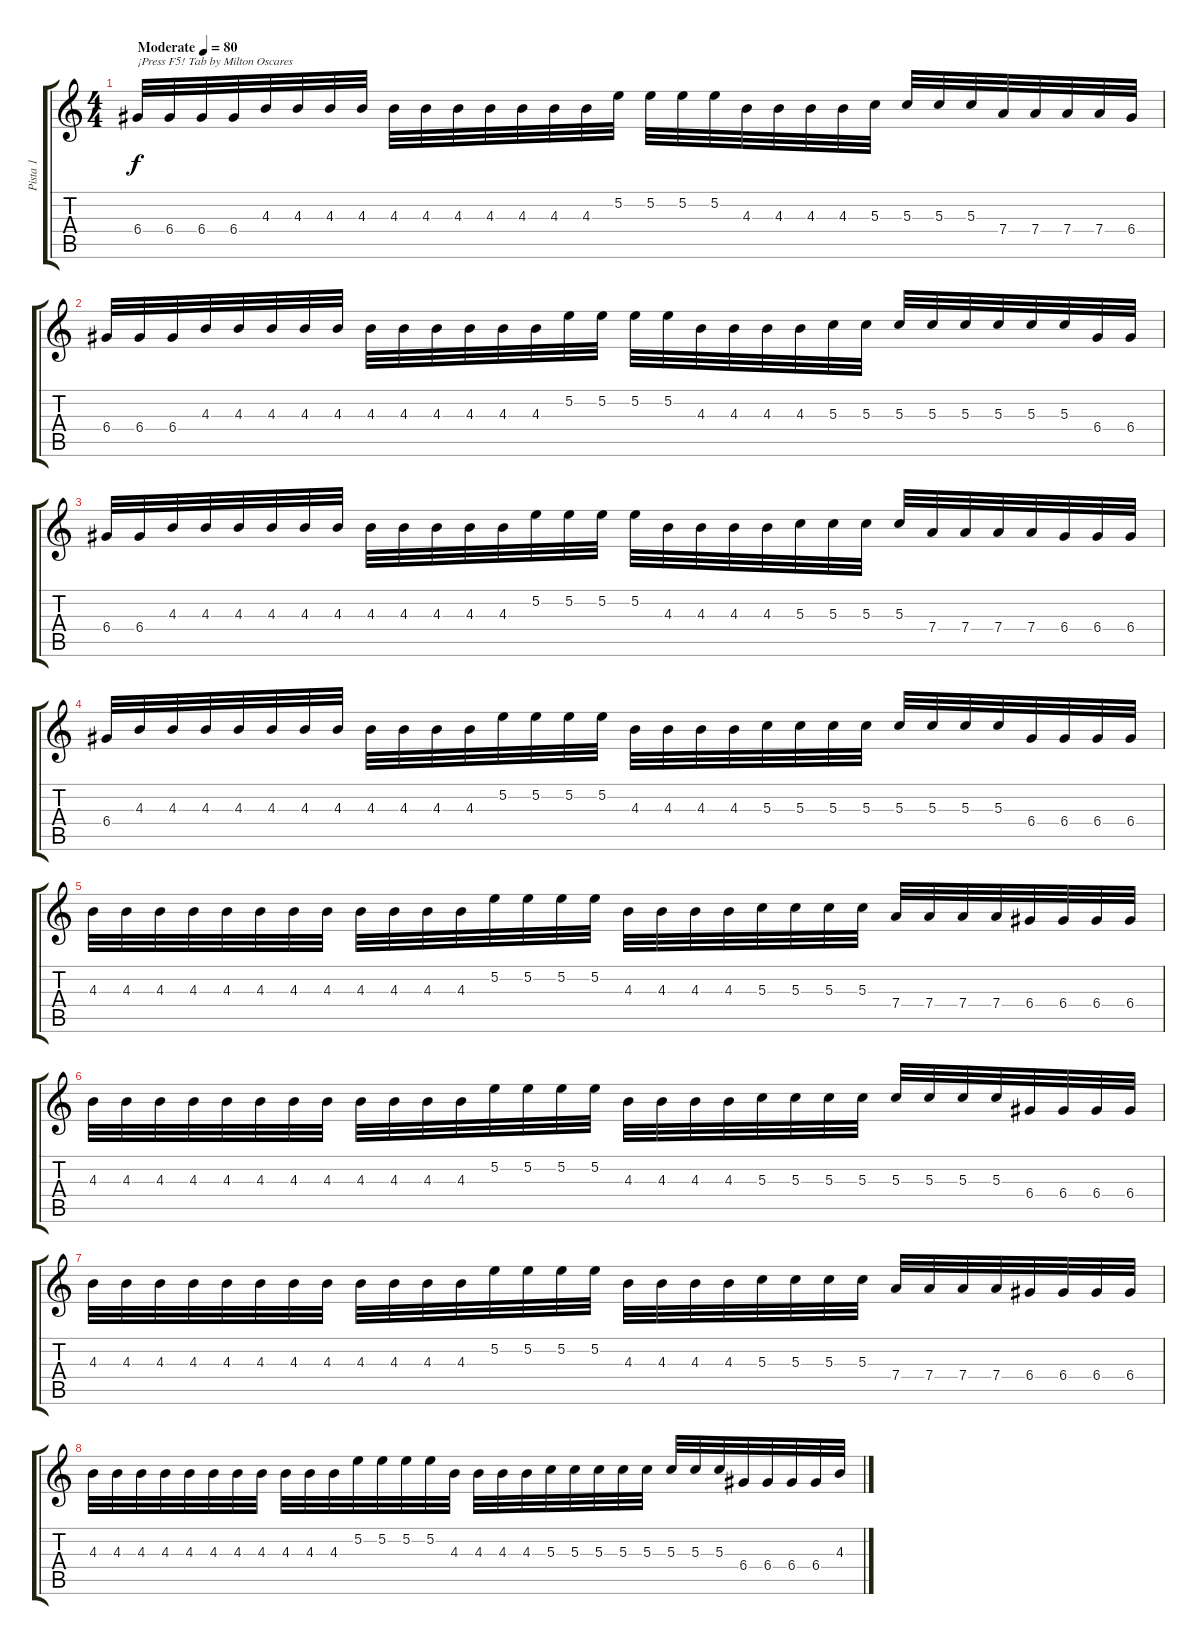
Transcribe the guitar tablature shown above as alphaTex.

\track ("Pista 1" "Pista 1") {instrument distortionguitar}
\staff {score tabs}
\tuning (E4 B3 G3 D3 A2 E2) {hide}
\ts (4 4)
\tempo (80 "Moderate")
\clef g2
\ks c
6.4.32{txt "¡Press F5! Tab by Milton Oscares" dy f instrument distortionguitar} 6.4.32 6.4.32 6.4.32 4.3.32 4.3.32 4.3.32 4.3.32 4.3.32 4.3.32 4.3.32 4.3.32 4.3.32 4.3.32 4.3.32 5.2.32 5.2.32 5.2.32 5.2.32 4.3.32 4.3.32 4.3.32 4.3.32 5.3.32 5.3.32 5.3.32 5.3.32 7.4.32 7.4.32 7.4.32 7.4.32 6.4.32 |
6.4.32 6.4.32 6.4.32 4.3.32 4.3.32 4.3.32 4.3.32 4.3.32 4.3.32 4.3.32 4.3.32 4.3.32 4.3.32 4.3.32 5.2.32 5.2.32 5.2.32 5.2.32 4.3.32 4.3.32 4.3.32 4.3.32 5.3.32 5.3.32 5.3.32 5.3.32 5.3.32 5.3.32 5.3.32 5.3.32 6.4.32 6.4.32 |
6.4.32 6.4.32 4.3.32 4.3.32 4.3.32 4.3.32 4.3.32 4.3.32 4.3.32 4.3.32 4.3.32 4.3.32 4.3.32 5.2.32 5.2.32 5.2.32 5.2.32 4.3.32 4.3.32 4.3.32 4.3.32 5.3.32 5.3.32 5.3.32 5.3.32 7.4.32 7.4.32 7.4.32 7.4.32 6.4.32 6.4.32 6.4.32 |
6.4.32 4.3.32 4.3.32 4.3.32 4.3.32 4.3.32 4.3.32 4.3.32 4.3.32 4.3.32 4.3.32 4.3.32 5.2.32 5.2.32 5.2.32 5.2.32 4.3.32 4.3.32 4.3.32 4.3.32 5.3.32 5.3.32 5.3.32 5.3.32 5.3.32 5.3.32 5.3.32 5.3.32 6.4.32 6.4.32 6.4.32 6.4.32 |
4.3.32 4.3.32 4.3.32 4.3.32 4.3.32 4.3.32 4.3.32 4.3.32 4.3.32 4.3.32 4.3.32 4.3.32 5.2.32 5.2.32 5.2.32 5.2.32 4.3.32 4.3.32 4.3.32 4.3.32 5.3.32 5.3.32 5.3.32 5.3.32 7.4.32 7.4.32 7.4.32 7.4.32 6.4.32 6.4.32 6.4.32 6.4.32 |
4.3.32 4.3.32 4.3.32 4.3.32 4.3.32 4.3.32 4.3.32 4.3.32 4.3.32 4.3.32 4.3.32 4.3.32 5.2.32 5.2.32 5.2.32 5.2.32 4.3.32 4.3.32 4.3.32 4.3.32 5.3.32 5.3.32 5.3.32 5.3.32 5.3.32 5.3.32 5.3.32 5.3.32 6.4.32 6.4.32 6.4.32 6.4.32 |
4.3.32 4.3.32 4.3.32 4.3.32 4.3.32 4.3.32 4.3.32 4.3.32 4.3.32 4.3.32 4.3.32 4.3.32 5.2.32 5.2.32 5.2.32 5.2.32 4.3.32 4.3.32 4.3.32 4.3.32 5.3.32 5.3.32 5.3.32 5.3.32 7.4.32 7.4.32 7.4.32 7.4.32 6.4.32 6.4.32 6.4.32 6.4.32 |
4.3.32 4.3.32 4.3.32 4.3.32 4.3.32 4.3.32 4.3.32 4.3.32 4.3.32 4.3.32 4.3.32 5.2.32 5.2.32 5.2.32 5.2.32 4.3.32 4.3.32 4.3.32 4.3.32 5.3.32 5.3.32 5.3.32 5.3.32 5.3.32 5.3.32 5.3.32 5.3.32 6.4.32 6.4.32 6.4.32 6.4.32 4.3.32
